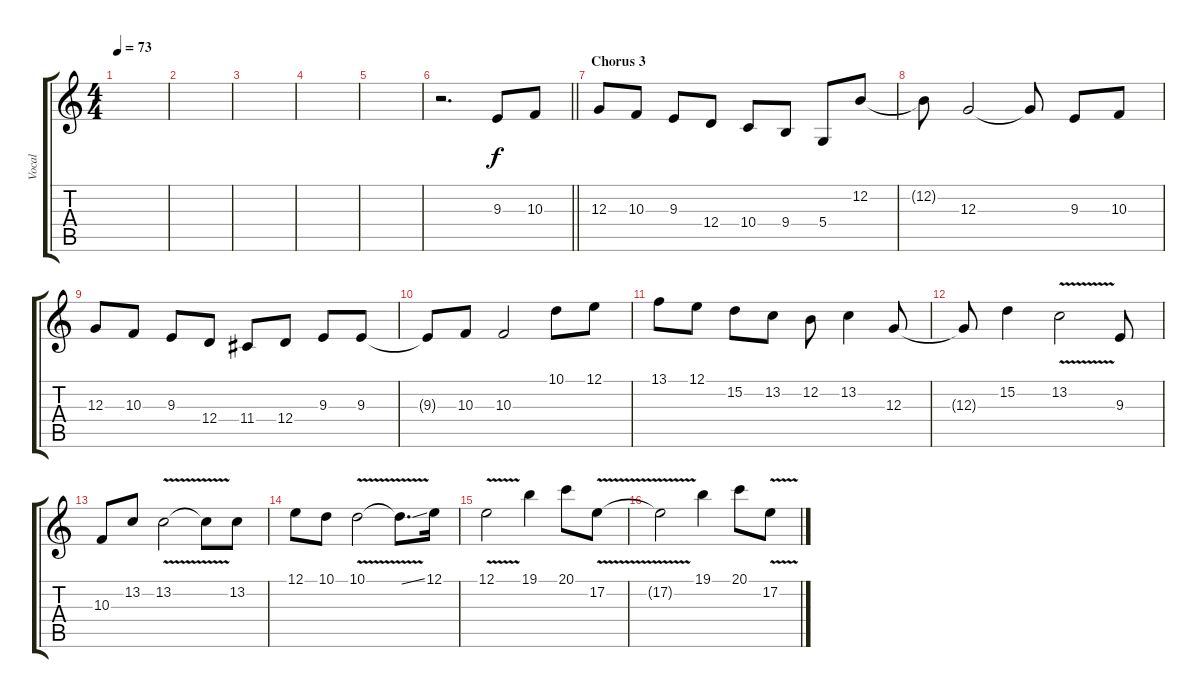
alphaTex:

\track ("Vocal" "Vocal") {instrument oboe}
\staff {score tabs}
\tuning (E4 B3 G3 D3 A2 E2) {hide}
\ts (4 4)
\tempo 73
\clef g2
\ks c
|
|
|
|
|
\barLineRight lightlight
r.2{d} 9.3.8 10.3.8 |
\section ("" "Chorus 3")
12.3.8 10.3.8 9.3.8 12.4.8 10.4.8 9.4.8 5.4.8 12.2.8 |
12.2{t}.8 12.3.2 12.3{t}.8 9.3.8 10.3.8 |
12.3.8 10.3.8 9.3.8 12.4.8 11.4.8 12.4.8 9.3.8 9.3.8 |
9.3{t}.8 10.3.8 10.3.2 10.1.8 12.1.8 |
13.1.8 12.1.8 15.2.8 13.2.8 12.2.8 13.2.4 12.3.8 |
12.3{t}.8 15.2.4 13.2{v}.2 9.3.8 |
10.3.8 13.2.8 13.2{v}.2 13.2{t}.8 13.2.8 |
12.1.8 10.1.8 10.1{v}.2 10.1{ss t}.8{d} 12.1.16 |
12.1{v}.2 19.1.4 20.1.8 17.2{v}.8 |
17.2{t}.2 19.1.4 20.1.8 17.2{v}.8
